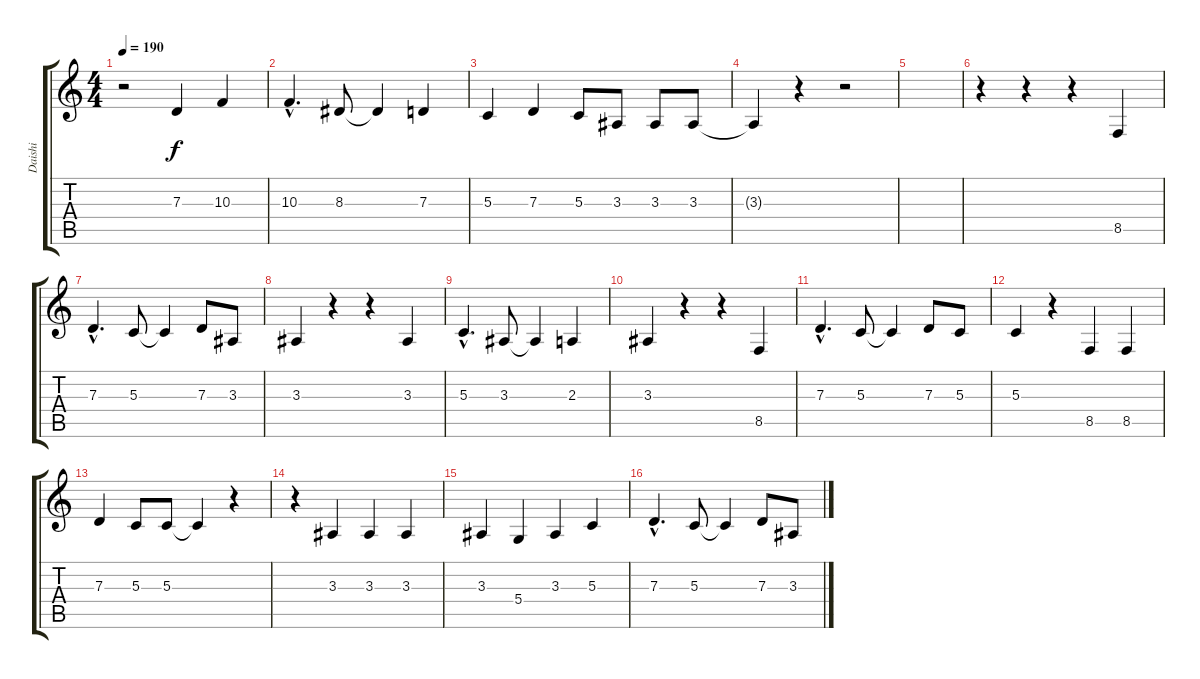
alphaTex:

\track ("Daishi" "Daishi") {instrument lead6voice}
\staff {score tabs}
\tuning (E4 B3 G3 D3 A2 E2) {hide}
\ts (4 4)
\tempo 190
\clef g2
\ks c
r.2{dy f} 7.3.4 10.3.4 |
10.3{hac}.4{d} 8.3.8 8.3{t}.4 7.3.4 |
5.3.4 7.3.4 5.3.8 3.3.8 3.3.8 3.3.8 |
3.3{t}.4 r.4 r.2 |
|
r.4 r.4 r.4 8.5.4 |
7.3{hac}.4{d} 5.3.8 5.3{t}.4 7.3.8 3.3.8 |
3.3.4 r.4 r.4 3.3.4 |
5.3{hac}.4{d} 3.3.8 3.3{t}.4 2.3.4 |
3.3.4 r.4 r.4 8.5.4 |
7.3{hac}.4{d} 5.3.8 5.3{t}.4 7.3.8 5.3.8 |
5.3.4 r.4 8.5.4 8.5.4 |
7.3.4 5.3.8 5.3.8 5.3{t}.4 r.4 |
r.4 3.3.4 3.3.4 3.3.4 |
3.3.4 5.4.4 3.3.4 5.3.4 |
7.3{hac}.4{d} 5.3.8 5.3{t}.4 7.3.8 3.3.8
